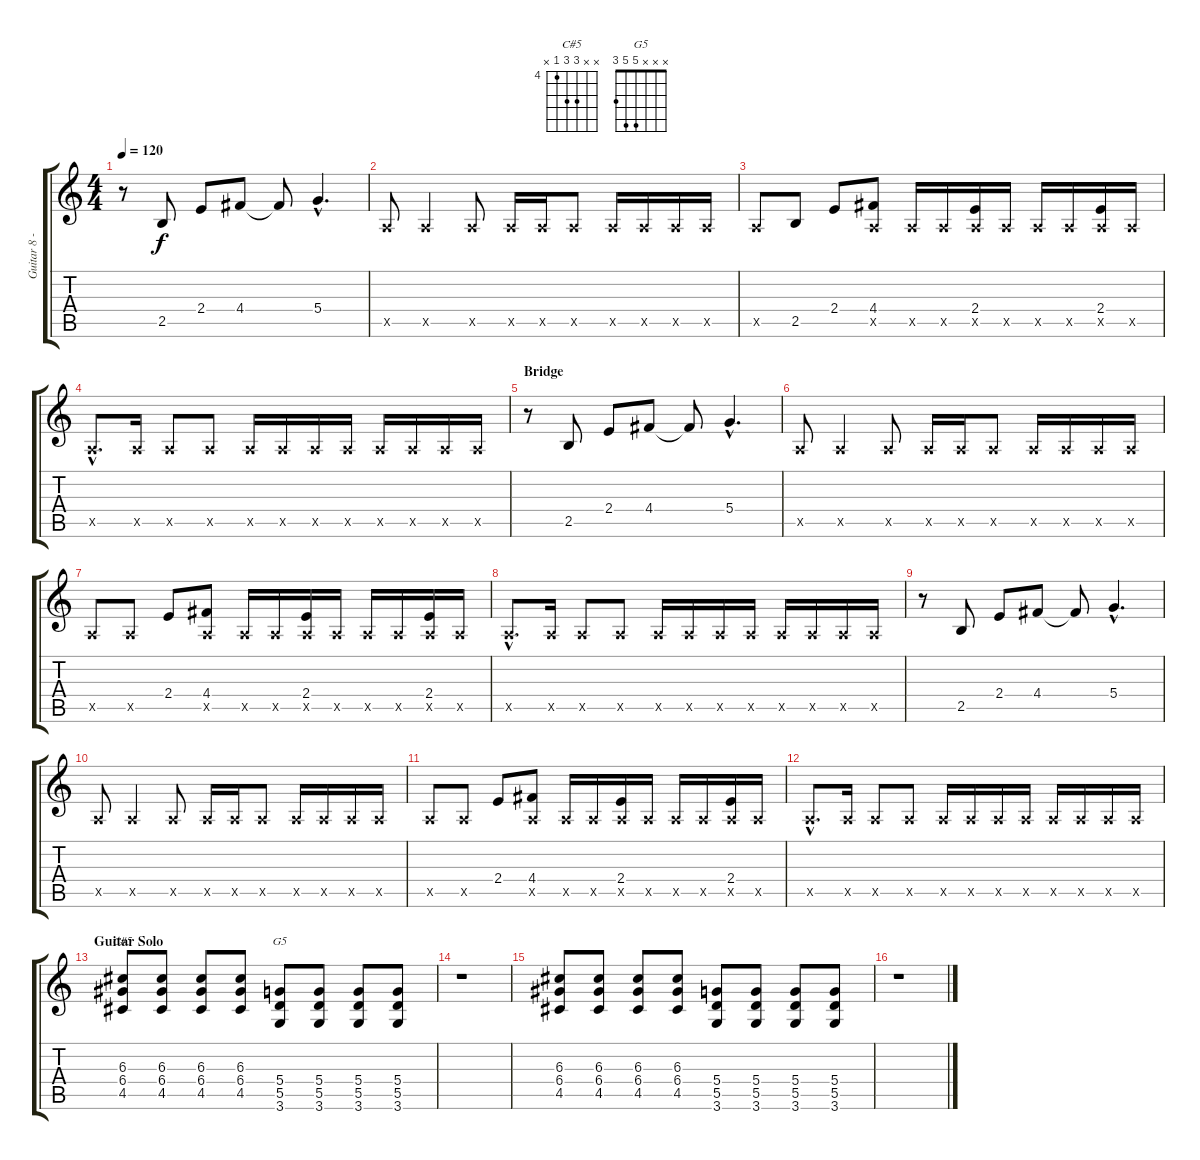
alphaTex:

\track ("Guitar 8 - Electric" "Guitar 8 -") {instrument electricguitarclean}
\staff {score tabs}
\tuning (E4 B3 G3 D3 A2 E2) {hide}
\chord ("C#5" x x 6 6 4 x) {firstfret 4}
\chord ("G5" x x x 5 5 3)
\ts (4 4)
\tempo 120
\clef g2
\ks c
r.8{dy f} 2.5.8 2.4.8 4.4.8 4.4{t}.8 5.4{hac}.4{d} |
0.5{x}.8 0.5{x}.4 0.5{x}.8 0.5{x}.16 0.5{x}.16 0.5{x}.8 0.5{x}.16 0.5{x}.16 0.5{x}.16 0.5{x}.16 |
0.5{x}.8 2.5.8 2.4.8 (4.4 0.5{x}).8 0.5{x}.16 0.5{x}.16 (2.4 0.5{x}).16 0.5{x}.16 0.5{x}.16 0.5{x}.16 (2.4 0.5{x}).16 0.5{x}.16 |
0.5{hac x}.8{d} 0.5{x}.16 0.5{x}.8 0.5{x}.8 0.5{x}.16 0.5{x}.16 0.5{x}.16 0.5{x}.16 0.5{x}.16 0.5{x}.16 0.5{x}.16 0.5{x}.16 |
\section ("" "Bridge")
r.8 2.5.8 2.4.8 4.4.8 4.4{t}.8 5.4{hac}.4{d} |
0.5{x}.8 0.5{x}.4 0.5{x}.8 0.5{x}.16 0.5{x}.16 0.5{x}.8 0.5{x}.16 0.5{x}.16 0.5{x}.16 0.5{x}.16 |
0.5{x}.8 0.5{x}.8 2.4.8 (4.4 0.5{x}).8 0.5{x}.16 0.5{x}.16 (2.4 0.5{x}).16 0.5{x}.16 0.5{x}.16 0.5{x}.16 (2.4 0.5{x}).16 0.5{x}.16 |
0.5{hac x}.8{d} 0.5{x}.16 0.5{x}.8 0.5{x}.8 0.5{x}.16 0.5{x}.16 0.5{x}.16 0.5{x}.16 0.5{x}.16 0.5{x}.16 0.5{x}.16 0.5{x}.16 |
r.8 2.5.8 2.4.8 4.4.8 4.4{t}.8 5.4{hac}.4{d} |
0.5{x}.8 0.5{x}.4 0.5{x}.8 0.5{x}.16 0.5{x}.16 0.5{x}.8 0.5{x}.16 0.5{x}.16 0.5{x}.16 0.5{x}.16 |
0.5{x}.8 0.5{x}.8 2.4.8 (4.4 0.5{x}).8 0.5{x}.16 0.5{x}.16 (2.4 0.5{x}).16 0.5{x}.16 0.5{x}.16 0.5{x}.16 (2.4 0.5{x}).16 0.5{x}.16 |
0.5{hac x}.8{d} 0.5{x}.16 0.5{x}.8 0.5{x}.8 0.5{x}.16 0.5{x}.16 0.5{x}.16 0.5{x}.16 0.5{x}.16 0.5{x}.16 0.5{x}.16 0.5{x}.16 |
\section ("" "Guitar Solo")
(6.3 6.4 4.5).8{ch "C#5"} (6.3 6.4 4.5).8 (6.3 6.4 4.5).8 (6.3 6.4 4.5).8 (5.4 5.5 3.6).8{ch "G5"} (5.4 5.5 3.6).8 (5.4 5.5 3.6).8 (5.4 5.5 3.6).8 |
r.1 |
(6.3 6.4 4.5).8 (6.3 6.4 4.5).8 (6.3 6.4 4.5).8 (6.3 6.4 4.5).8 (5.4 5.5 3.6).8 (5.4 5.5 3.6).8 (5.4 5.5 3.6).8 (5.4 5.5 3.6).8 |
r.1
